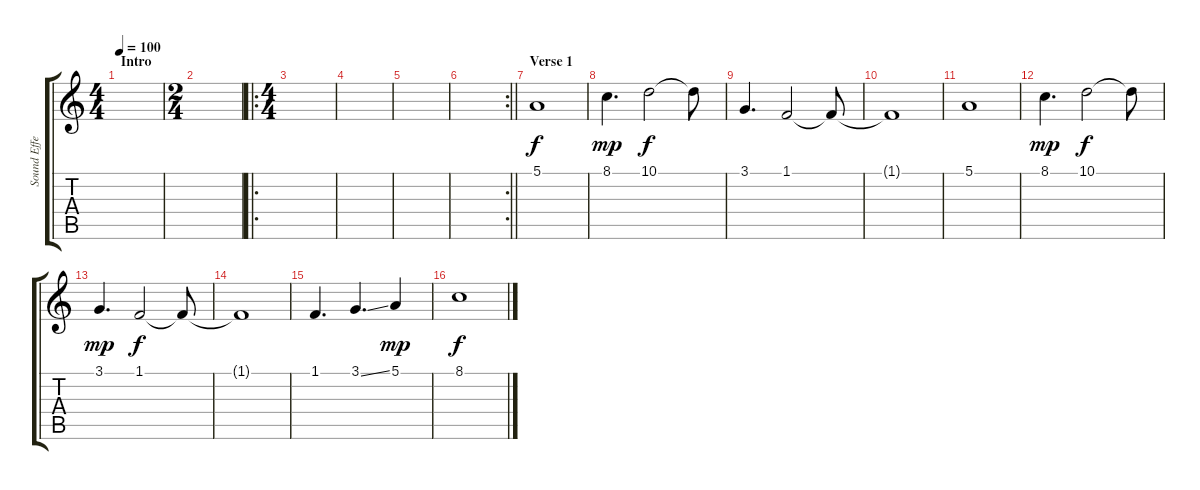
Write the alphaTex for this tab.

\track ("Sound Effect" "Sound Effe") {instrument lead1square}
\staff {score tabs}
\tuning (E4 B3 G3 D3 A2 E2) {hide}
\ts (4 4)
\section ("" "Intro")
\tempo 100
\clef g2
\ks c
|
\ts (2 4)
|
\ro
\ts (4 4)
|
|
|
\rc 2
\barLineRight lightlight
|
\section ("" "Verse 1")
5.1.1 |
8.1.4{d dy mp} 10.1.2{dy f} 10.1{t}.8 |
3.1.4{d} 1.1.2 1.1{t}.8 |
1.1{t}.1 |
5.1.1 |
8.1.4{d dy mp} 10.1.2{dy f} 10.1{t}.8 |
3.1.4{d dy mp} 1.1.2{dy f} 1.1{t}.8 |
1.1{t}.1 |
1.1.4{d} 3.1{ss}.4{d} 5.1.4{dy mp} |
8.1.1{dy f}
